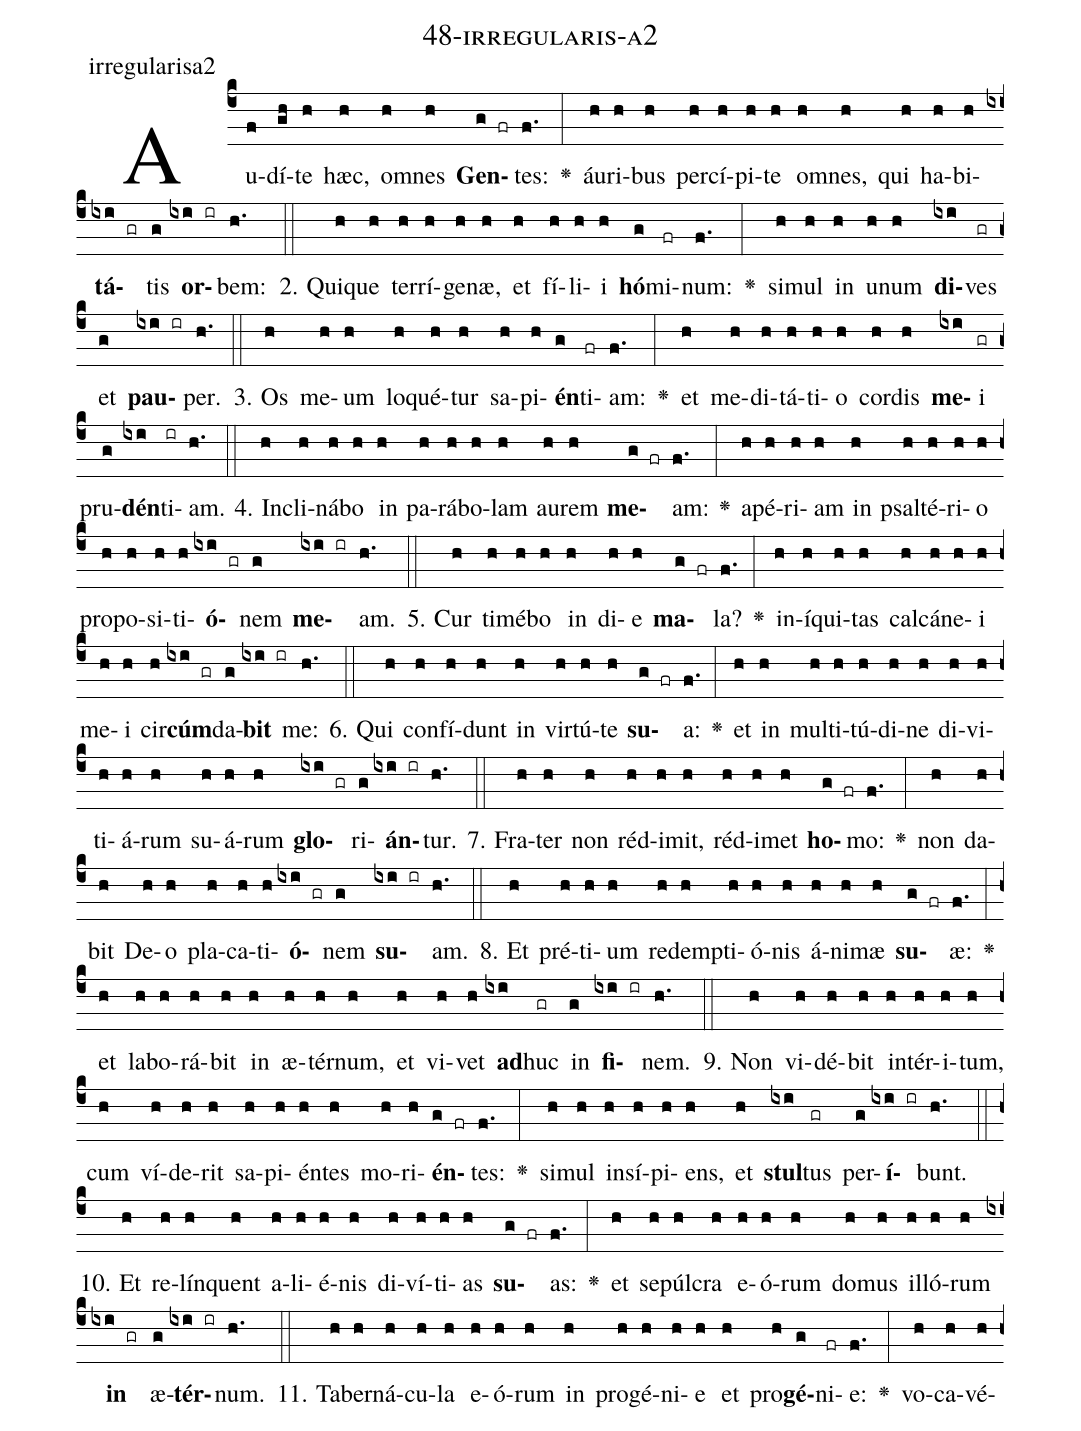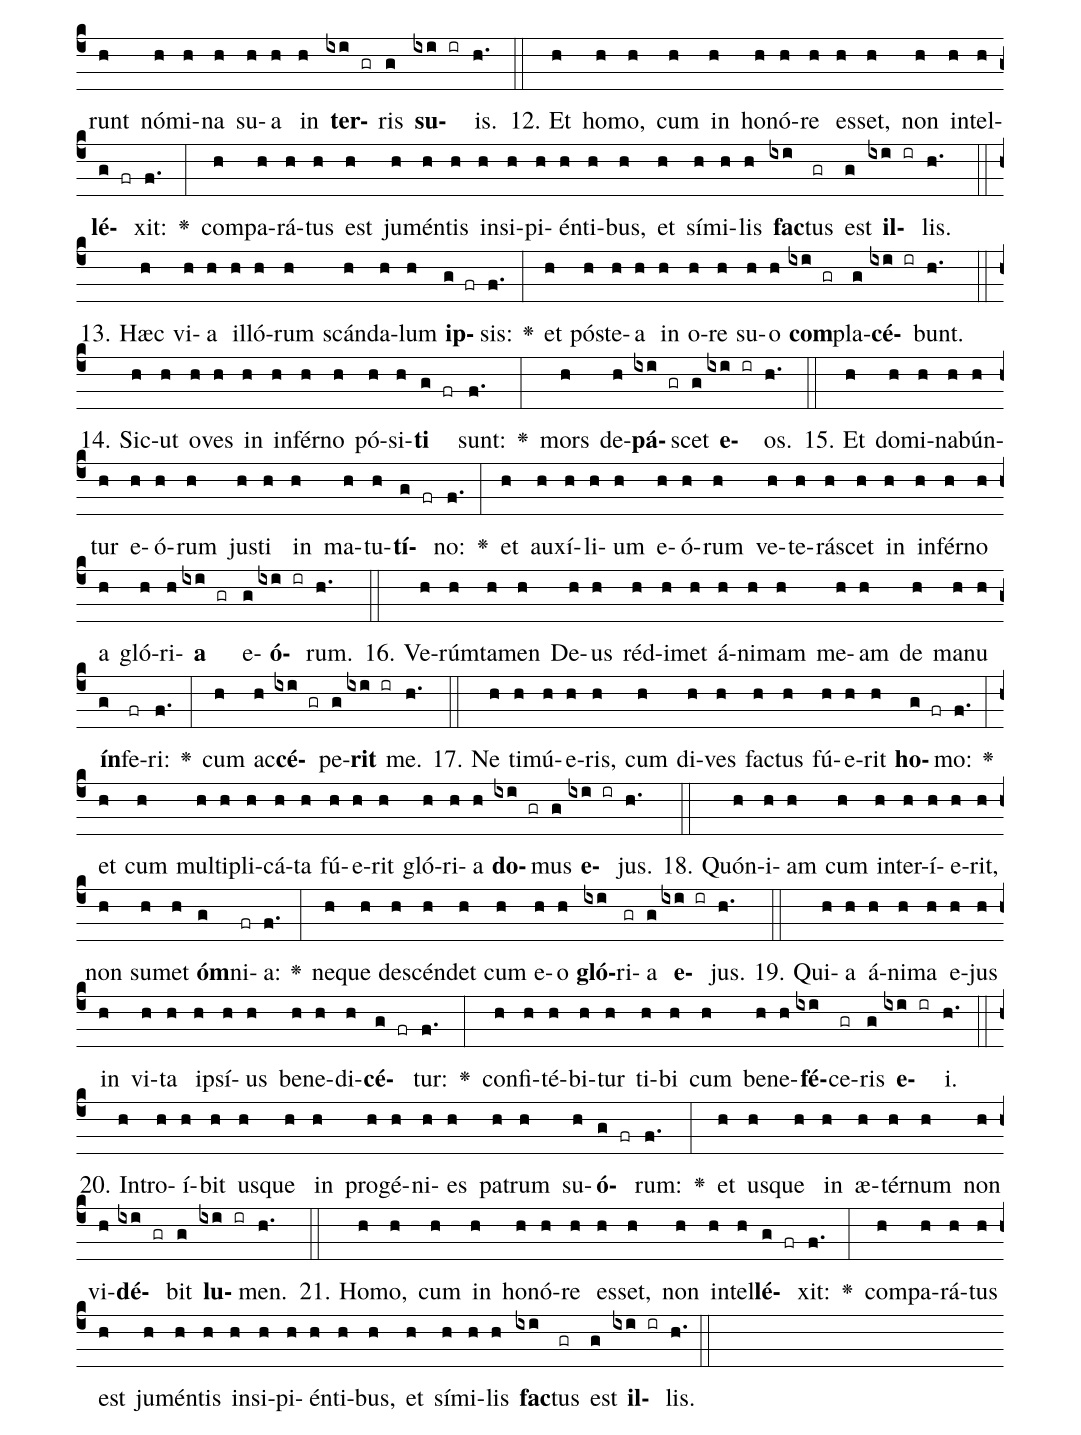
name: 48-irregularis-a2;
annotation: irregularisa2;
%%
(c4)Au(f)dí(gh)te(h) hæc,(h) om(h)nes(h) <b>Gen</b>(g fr)tes:(f.) <v>\greheightstar</v>(:) áu(h)ri(h)bus(h) per(h)cí(h)pi(h)te(h) om(h)nes,(h) qui(h) ha(h)bi(h)<b>tá</b>(ixi gr)tis(g) <b>or</b>(ixi ir)bem:(h.) (::)
2. Qui(h)que(h) ter(h)rí(h)ge(h)næ,(h) et(h) fí(h)li(h)i(h) <b>hó</b>(g)mi(fr)num:(f.) <v>\greheightstar</v>(:) si(h)mul(h) in(h) u(h)num(h) <b>di</b>(ixi)ves(gr) et(g) <b>pau</b>(ixi ir)per.(h.) (::)
3. Os(h) me(h)um(h) lo(h)qué(h)tur(h) sa(h)pi(h)<b>én</b>(g)ti(fr)am:(f.) <v>\greheightstar</v>(:) et(h) me(h)di(h)tá(h)ti(h)o(h) cor(h)dis(h) <b>me</b>(ixi)i(gr) pru(g)<b>dén</b>(ixi)ti(ir)am.(h.) (::)
4. In(h)cli(h)ná(h)bo(h) in(h) pa(h)rá(h)bo(h)lam(h) au(h)rem(h) <b>me</b>(g fr)am:(f.) <v>\greheightstar</v>(:) a(h)pé(h)ri(h)am(h) in(h) psal(h)té(h)ri(h)o(h) pro(h)po(h)si(h)ti(h)<b>ó</b>(ixi gr)nem(g) <b>me</b>(ixi ir)am.(h.) (::)
5. Cur(h) ti(h)mé(h)bo(h) in(h) di(h)e(h) <b>ma</b>(g fr)la?(f.) <v>\greheightstar</v>(:) in(h)í(h)qui(h)tas(h) cal(h)cá(h)ne(h)i(h) me(h)i(h) cir(h)<b>cúm</b>(ixi gr)da(g)<b>bit</b>(ixi ir) me:(h.) (::)
6. Qui(h) con(h)fí(h)dunt(h) in(h) vir(h)tú(h)te(h) <b>su</b>(g fr)a:(f.) <v>\greheightstar</v>(:) et(h) in(h) mul(h)ti(h)tú(h)di(h)ne(h) di(h)vi(h)ti(h)á(h)rum(h) su(h)á(h)rum(h) <b>glo</b>(ixi gr)ri(g)<b>án</b>(ixi ir)tur.(h.) (::)
7. Fra(h)ter(h) non(h) réd(h)i(h)mit,(h) réd(h)i(h)met(h) <b>ho</b>(g fr)mo:(f.) <v>\greheightstar</v>(:) non(h) da(h)bit(h) De(h)o(h) pla(h)ca(h)ti(h)<b>ó</b>(ixi gr)nem(g) <b>su</b>(ixi ir)am.(h.) (::)
8. Et(h) pré(h)ti(h)um(h) red(h)emp(h)ti(h)ó(h)nis(h) á(h)ni(h)mæ(h) <b>su</b>(g fr)æ:(f.) <v>\greheightstar</v>(:) et(h) la(h)bo(h)rá(h)bit(h) in(h) æ(h)tér(h)num,(h) et(h) vi(h)vet(h) <b>ad</b>(ixi)huc(gr) in(g) <b>fi</b>(ixi ir)nem.(h.) (::)
9. Non(h) vi(h)dé(h)bit(h) in(h)tér(h)i(h)tum,(h) cum(h) ví(h)de(h)rit(h) sa(h)pi(h)én(h)tes(h) mo(h)ri(h)<b>én</b>(g fr)tes:(f.) <v>\greheightstar</v>(:) si(h)mul(h) in(h)sí(h)pi(h)ens,(h) et(h) <b>stul</b>(ixi)tus(gr) per(g)<b>í</b>(ixi ir)bunt.(h.) (::)
10. Et(h) re(h)lín(h)quent(h) a(h)li(h)é(h)nis(h) di(h)ví(h)ti(h)as(h) <b>su</b>(g fr)as:(f.) <v>\greheightstar</v>(:) et(h) se(h)púl(h)cra(h) e(h)ó(h)rum(h) do(h)mus(h) il(h)ló(h)rum(h) <b>in</b>(ixi gr) æ(g)<b>tér</b>(ixi ir)num.(h.) (::)
11. Ta(h)ber(h)ná(h)cu(h)la(h) e(h)ó(h)rum(h) in(h) pro(h)gé(h)ni(h)e(h) et(h) pro(h)<b>gé</b>(g)ni(fr)e:(f.) <v>\greheightstar</v>(:) vo(h)ca(h)vé(h)runt(h) nó(h)mi(h)na(h) su(h)a(h) in(h) <b>ter</b>(ixi gr)ris(g) <b>su</b>(ixi ir)is.(h.) (::)
12. Et(h) ho(h)mo,(h) cum(h) in(h) ho(h)nó(h)re(h) es(h)set,(h) non(h) in(h)tel(h)<b>lé</b>(g fr)xit:(f.) <v>\greheightstar</v>(:) com(h)pa(h)rá(h)tus(h) est(h) ju(h)mén(h)tis(h) in(h)si(h)pi(h)én(h)ti(h)bus,(h) et(h) sí(h)mi(h)lis(h) <b>fac</b>(ixi)tus(gr) est(g) <b>il</b>(ixi ir)lis.(h.) (::)
13. Hæc(h) vi(h)a(h) il(h)ló(h)rum(h) scán(h)da(h)lum(h) <b>ip</b>(g fr)sis:(f.) <v>\greheightstar</v>(:) et(h) póst(h)e(h)a(h) in(h) o(h)re(h) su(h)o(h) <b>com</b>(ixi gr)pla(g)<b>cé</b>(ixi ir)bunt.(h.) (::)
14. Sic(h)ut(h) o(h)ves(h) in(h) in(h)fér(h)no(h) pó(h)si(h)<b>ti</b>(g fr) sunt:(f.) <v>\greheightstar</v>(:) mors(h) de(h)<b>pá</b>(ixi gr)scet(g) <b>e</b>(ixi ir)os.(h.) (::)
15. Et(h) do(h)mi(h)na(h)bún(h)tur(h) e(h)ó(h)rum(h) jus(h)ti(h) in(h) ma(h)tu(h)<b>tí</b>(g fr)no:(f.) <v>\greheightstar</v>(:) et(h) au(h)xí(h)li(h)um(h) e(h)ó(h)rum(h) ve(h)te(h)rá(h)scet(h) in(h) in(h)fér(h)no(h) a(h) gló(h)ri(h)<b>a</b>(ixi gr) e(g)<b>ó</b>(ixi ir)rum.(h.) (::)
16. Ve(h)rúm(h)ta(h)men(h) De(h)us(h) réd(h)i(h)met(h) á(h)ni(h)mam(h) me(h)am(h) de(h) ma(h)nu(h) <b>ín</b>(g)fe(fr)ri:(f.) <v>\greheightstar</v>(:) cum(h) ac(h)<b>cé</b>(ixi gr)pe(g)<b>rit</b>(ixi ir) me.(h.) (::)
17. Ne(h) ti(h)mú(h)e(h)ris,(h) cum(h) di(h)ves(h) fac(h)tus(h) fú(h)e(h)rit(h) <b>ho</b>(g fr)mo:(f.) <v>\greheightstar</v>(:) et(h) cum(h) mul(h)ti(h)pli(h)cá(h)ta(h) fú(h)e(h)rit(h) gló(h)ri(h)a(h) <b>do</b>(ixi gr)mus(g) <b>e</b>(ixi ir)jus.(h.) (::)
18. Quón(h)i(h)am(h) cum(h) in(h)ter(h)í(h)e(h)rit,(h) non(h) su(h)met(h) <b>óm</b>(g)ni(fr)a:(f.) <v>\greheightstar</v>(:) ne(h)que(h) de(h)scén(h)det(h) cum(h) e(h)o(h) <b>gló</b>(ixi)ri(gr)a(g) <b>e</b>(ixi ir)jus.(h.) (::)
19. Qui(h)a(h) á(h)ni(h)ma(h) e(h)jus(h) in(h) vi(h)ta(h) ip(h)sí(h)us(h) be(h)ne(h)di(h)<b>cé</b>(g fr)tur:(f.) <v>\greheightstar</v>(:) con(h)fi(h)té(h)bi(h)tur(h) ti(h)bi(h) cum(h) be(h)ne(h)<b>fé</b>(ixi)ce(gr)ris(g) <b>e</b>(ixi ir)i.(h.) (::)
20. In(h)tro(h)í(h)bit(h) us(h)que(h) in(h) pro(h)gé(h)ni(h)es(h) pa(h)trum(h) su(h)<b>ó</b>(g fr)rum:(f.) <v>\greheightstar</v>(:) et(h) us(h)que(h) in(h) æ(h)tér(h)num(h) non(h) vi(h)<b>dé</b>(ixi gr)bit(g) <b>lu</b>(ixi ir)men.(h.) (::)
21. Ho(h)mo,(h) cum(h) in(h) ho(h)nó(h)re(h) es(h)set,(h) non(h) in(h)tel(h)<b>lé</b>(g fr)xit:(f.) <v>\greheightstar</v>(:) com(h)pa(h)rá(h)tus(h) est(h) ju(h)mén(h)tis(h) in(h)si(h)pi(h)én(h)ti(h)bus,(h) et(h) sí(h)mi(h)lis(h) <b>fac</b>(ixi)tus(gr) est(g) <b>il</b>(ixi ir)lis.(h.) (::)
